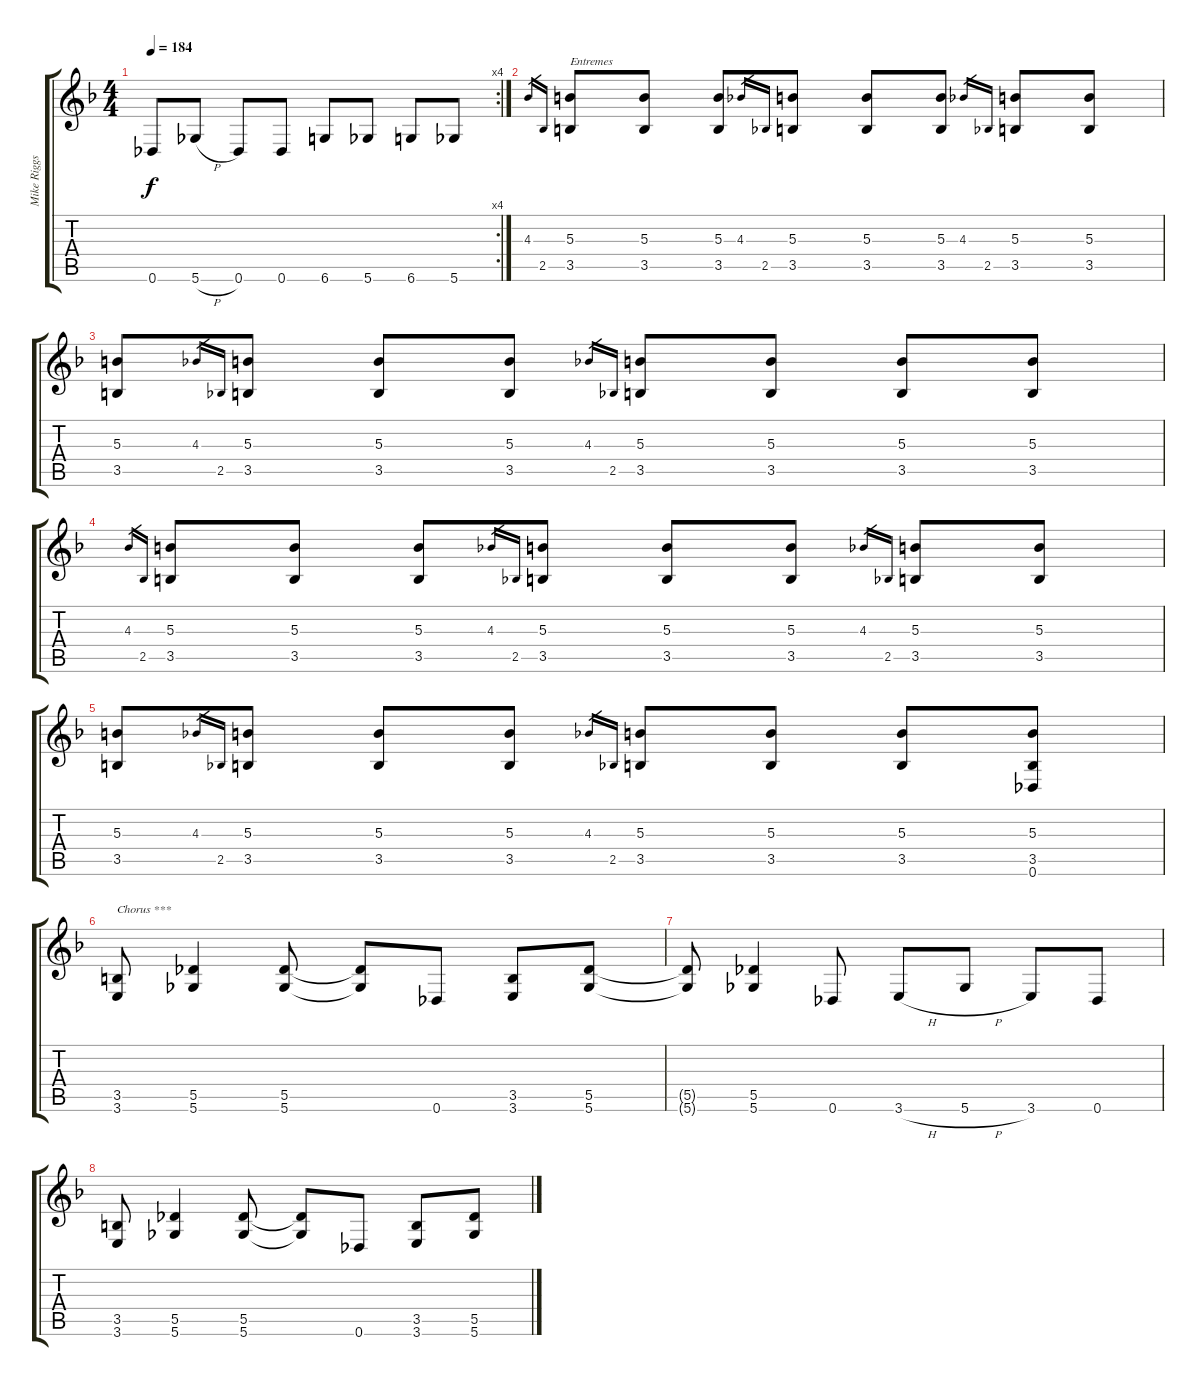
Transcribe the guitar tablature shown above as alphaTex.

\track ("Mike Riggs" "Mike Riggs") {mute instrument distortionguitar}
\staff {score tabs}
\tuning (Eb4 Bb3 Gb3 Db3 Ab2 Db2) {hide}
\rc 4
\ts (4 4)
\tempo 184
\clef g2
\ks f
0.6.8{dy f} 5.6{h}.8 0.6.8 0.6.8 6.6.8 5.6.8 6.6.8 5.6.8 |
4.3.16{gr} 2.5.16{gr} (5.3 3.5).8{txt "Entremes"} (5.3 3.5).8 (5.3 3.5).8 4.3.16{gr} 2.5.16{gr} (5.3 3.5).8 (5.3 3.5).8 (5.3 3.5).8 4.3.16{gr} 2.5.16{gr} (5.3 3.5).8 (5.3 3.5).8 |
(5.3 3.5).8 4.3.16{gr} 2.5.16{gr} (5.3 3.5).8 (5.3 3.5).8 (5.3 3.5).8 4.3.16{gr} 2.5.16{gr} (5.3 3.5).8 (5.3 3.5).8 (5.3 3.5).8 (5.3 3.5).8 |
4.3.16{gr} 2.5.16{gr} (5.3 3.5).8 (5.3 3.5).8 (5.3 3.5).8 4.3.16{gr} 2.5.16{gr} (5.3 3.5).8 (5.3 3.5).8 (5.3 3.5).8 4.3.16{gr} 2.5.16{gr} (5.3 3.5).8 (5.3 3.5).8 |
(5.3 3.5).8 4.3.16{gr} 2.5.16{gr} (5.3 3.5).8 (5.3 3.5).8 (5.3 3.5).8 4.3.16{gr} 2.5.16{gr} (5.3 3.5).8 (5.3 3.5).8 (5.3 3.5).8 (5.3 3.5 0.6).8 |
(3.5 3.6).8{txt "Chorus ***"} (5.5 5.6).4 (5.5 5.6).8 (5.5{t} 5.6{t}).8 0.6.8 (3.5 3.6).8 (5.5 5.6).8 |
(5.5{t} 5.6{t}).8 (5.5 5.6).4 0.6.8 3.6{h}.8 5.6{h}.8 3.6.8 0.6.8 |
(3.5 3.6).8 (5.5 5.6).4 (5.5 5.6).8 (5.5{t} 5.6{t}).8 0.6.8 (3.5 3.6).8 (5.5 5.6).8
